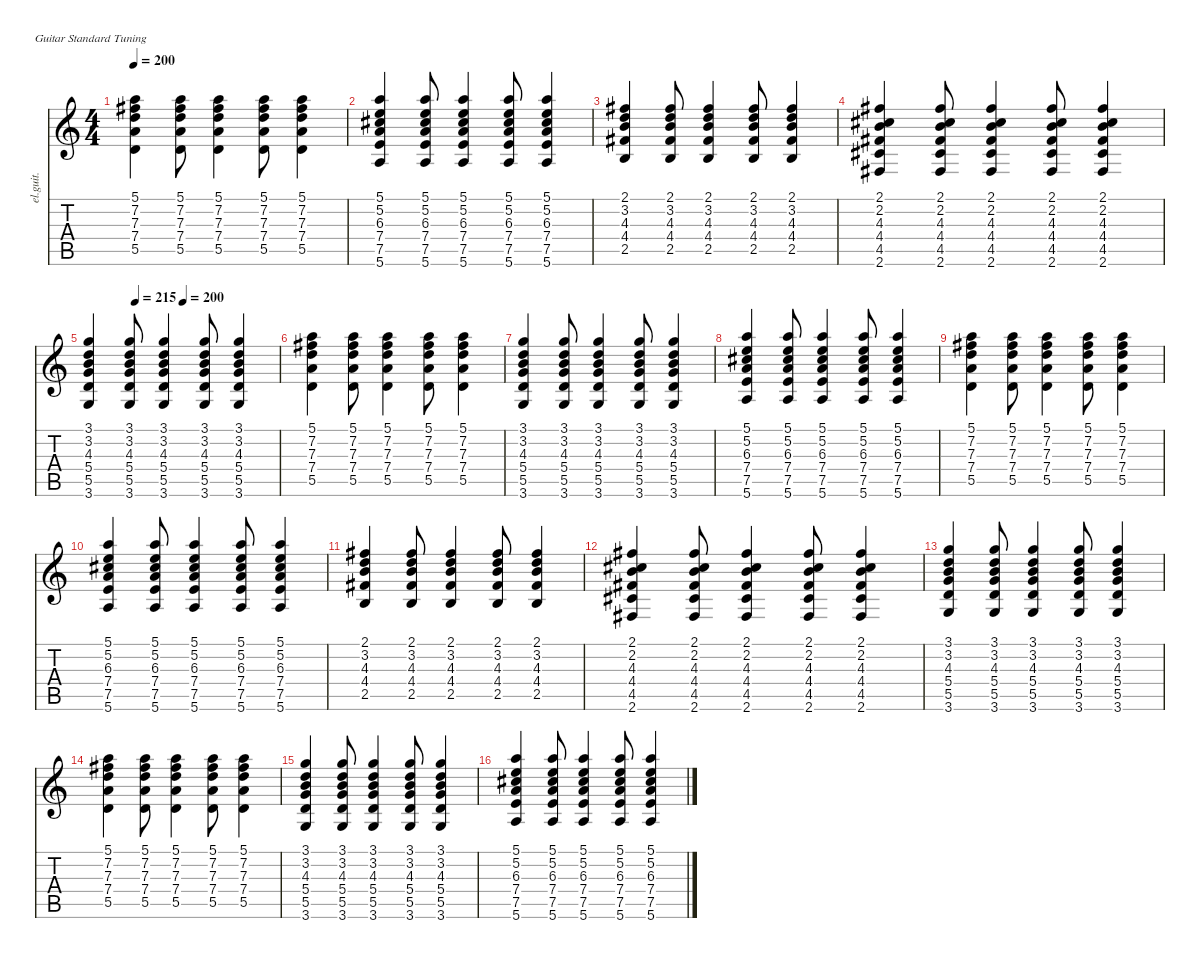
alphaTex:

\defaultSystemsLayout 4
\hideDynamics
\bracketExtendMode nobrackets
\track ("The clean guitar" "el.guit.") {instrument electricguitarclean}
\staff {score tabs}
\tuning (E4 B3 G3 D3 A2 E2)
\ts (4 4)
\tempo 200
\clef g2
\ks c
(5.1 7.2{acc #} 7.3 7.4 5.5).4{dy f} (5.1 7.2{acc #} 7.3 7.4 5.5).8 (5.1 7.2{acc #} 7.3 7.4 5.5).4 (5.1 7.2{acc #} 7.3 7.4 5.5).8 (5.1 7.2{acc #} 7.3 7.4 5.5).4 |
(5.1 5.2 6.3{acc #} 7.4 7.5 5.6).4 (5.1 5.2 6.3{acc #} 7.4 7.5 5.6).8 (5.1 5.2 6.3{acc #} 7.4 7.5 5.6).4 (5.1 5.2 6.3{acc #} 7.4 7.5 5.6).8 (5.1 5.2 6.3{acc #} 7.4 7.5 5.6).4 |
(2.1{acc #} 3.2 4.3 4.4{acc #} 2.5).4 (2.1{acc #} 3.2 4.3 4.4{acc #} 2.5).8 (2.1{acc #} 3.2 4.3 4.4{acc #} 2.5).4 (2.1{acc #} 3.2 4.3 4.4{acc #} 2.5).8 (2.1{acc #} 3.2 4.3 4.4{acc #} 2.5).4 |
(2.1{acc #} 2.2{acc #} 4.3 4.4{acc #} 4.5{acc #} 2.6{acc #}).4 (2.1{acc #} 2.2{acc #} 4.3 4.4{acc #} 4.5{acc #} 2.6{acc #}).8 (2.1{acc #} 2.2{acc #} 4.3 4.4{acc #} 4.5{acc #} 2.6{acc #}).4 (2.1{acc #} 2.2{acc #} 4.3 4.4{acc #} 4.5{acc #} 2.6{acc #}).8 (2.1{acc #} 2.2{acc #} 4.3 4.4{acc #} 4.5{acc #} 2.6{acc #}).4 |
\tempo (215 0.25)
\tempo (200 0.5)
(3.1 3.2 4.3 5.4 5.5 3.6).4 (3.1 3.2 4.3 5.4 5.5 3.6).8 (3.1 3.2 4.3 5.4 5.5 3.6).4 (3.1 3.2 4.3 5.4 5.5 3.6).8 (3.1 3.2 4.3 5.4 5.5 3.6).4 |
(5.1 7.2{acc #} 7.3 7.4 5.5).4 (5.1 7.2{acc #} 7.3 7.4 5.5).8 (5.1 7.2{acc #} 7.3 7.4 5.5).4 (5.1 7.2{acc #} 7.3 7.4 5.5).8 (5.1 7.2{acc #} 7.3 7.4 5.5).4 |
(3.1 3.2 4.3 5.4 5.5 3.6).4 (3.1 3.2 4.3 5.4 5.5 3.6).8 (3.1 3.2 4.3 5.4 5.5 3.6).4 (3.1 3.2 4.3 5.4 5.5 3.6).8 (3.1 3.2 4.3 5.4 5.5 3.6).4 |
(5.1 5.2 6.3{acc #} 7.4 7.5 5.6).4 (5.1 5.2 6.3{acc #} 7.4 7.5 5.6).8 (5.1 5.2 6.3{acc #} 7.4 7.5 5.6).4 (5.1 5.2 6.3{acc #} 7.4 7.5 5.6).8 (5.1 5.2 6.3{acc #} 7.4 7.5 5.6).4 |
(5.1 7.2{acc #} 7.3 7.4 5.5).4 (5.1 7.2{acc #} 7.3 7.4 5.5).8 (5.1 7.2{acc #} 7.3 7.4 5.5).4 (5.1 7.2{acc #} 7.3 7.4 5.5).8 (5.1 7.2{acc #} 7.3 7.4 5.5).4 |
(5.1 5.2 6.3{acc #} 7.4 7.5 5.6).4 (5.1 5.2 6.3{acc #} 7.4 7.5 5.6).8 (5.1 5.2 6.3{acc #} 7.4 7.5 5.6).4 (5.1 5.2 6.3{acc #} 7.4 7.5 5.6).8 (5.1 5.2 6.3{acc #} 7.4 7.5 5.6).4 |
(2.1{acc #} 3.2 4.3 4.4{acc #} 2.5).4 (2.1{acc #} 3.2 4.3 4.4{acc #} 2.5).8 (2.1{acc #} 3.2 4.3 4.4{acc #} 2.5).4 (2.1{acc #} 3.2 4.3 4.4{acc #} 2.5).8 (2.1{acc #} 3.2 4.3 4.4{acc #} 2.5).4 |
(2.1{acc #} 2.2{acc #} 4.3 4.4{acc #} 4.5{acc #} 2.6{acc #}).4 (2.1{acc #} 2.2{acc #} 4.3 4.4{acc #} 4.5{acc #} 2.6{acc #}).8 (2.1{acc #} 2.2{acc #} 4.3 4.4{acc #} 4.5{acc #} 2.6{acc #}).4 (2.1{acc #} 2.2{acc #} 4.3 4.4{acc #} 4.5{acc #} 2.6{acc #}).8 (2.1{acc #} 2.2{acc #} 4.3 4.4{acc #} 4.5{acc #} 2.6{acc #}).4 |
(3.1 3.2 4.3 5.4 5.5 3.6).4 (3.1 3.2 4.3 5.4 5.5 3.6).8 (3.1 3.2 4.3 5.4 5.5 3.6).4 (3.1 3.2 4.3 5.4 5.5 3.6).8 (3.1 3.2 4.3 5.4 5.5 3.6).4 |
(5.1 7.2{acc #} 7.3 7.4 5.5).4 (5.1 7.2{acc #} 7.3 7.4 5.5).8 (5.1 7.2{acc #} 7.3 7.4 5.5).4 (5.1 7.2{acc #} 7.3 7.4 5.5).8 (5.1 7.2{acc #} 7.3 7.4 5.5).4 |
(3.1 3.2 4.3 5.4 5.5 3.6).4 (3.1 3.2 4.3 5.4 5.5 3.6).8 (3.1 3.2 4.3 5.4 5.5 3.6).4 (3.1 3.2 4.3 5.4 5.5 3.6).8 (3.1 3.2 4.3 5.4 5.5 3.6).4 |
(5.1 5.2 6.3{acc #} 7.4 7.5 5.6).4 (5.1 5.2 6.3{acc #} 7.4 7.5 5.6).8 (5.1 5.2 6.3{acc #} 7.4 7.5 5.6).4 (5.1 5.2 6.3{acc #} 7.4 7.5 5.6).8 (5.1 5.2 6.3{acc #} 7.4 7.5 5.6).4
